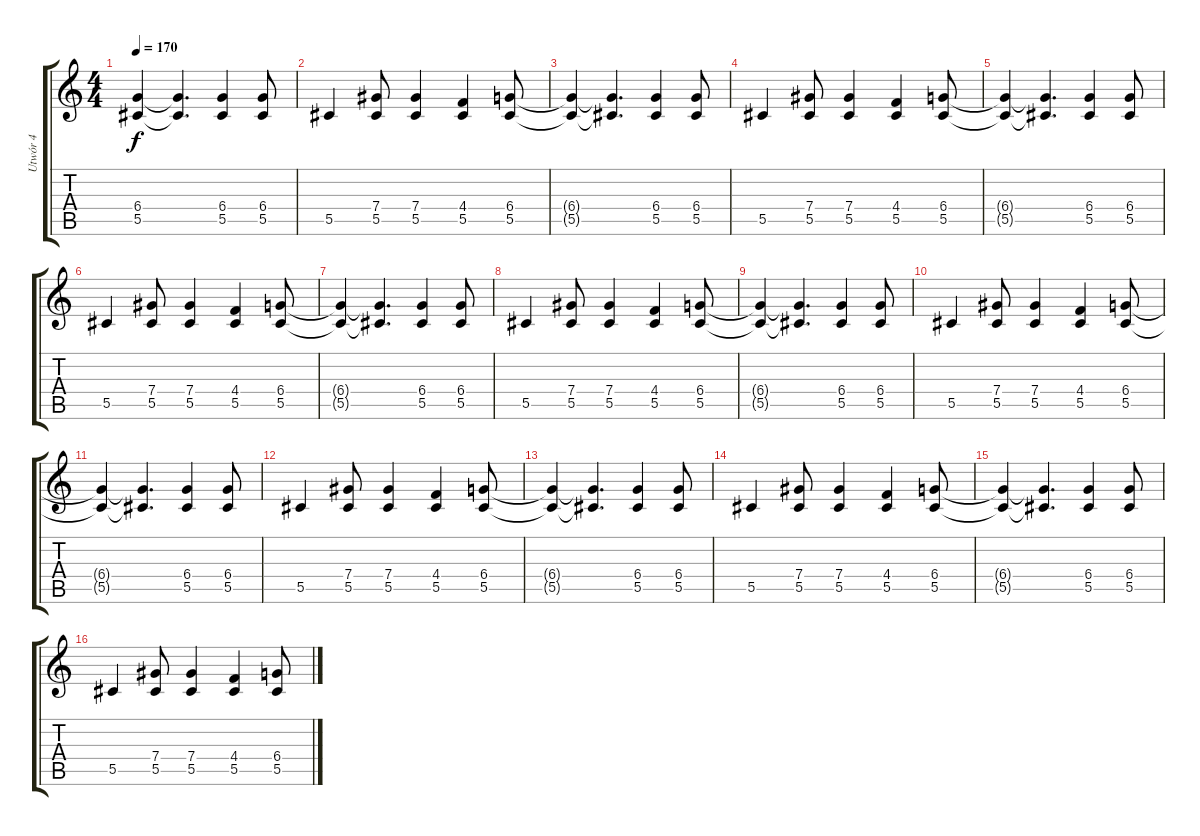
\track ("Utwór 4" "Utwór 4") {instrument electricguitarclean}
\staff {score tabs}
\tuning (Eb4 Bb3 Gb3 Db3 Ab2 Db2) {hide}
\ts (4 4)
\tempo 170
\clef g2
\ks c
(6.4{t} 5.5{t}).4{dy f} (6.4{t} 5.5{t}).4{d} (6.4 5.5).4 (6.4 5.5).8 |
5.5.4 (7.4 5.5).8 (7.4 5.5).4 (4.4 5.5).4 (6.4 5.5).8 |
(6.4{t} 5.5{t}).4 (6.4{t} 5.5{t}).4{d} (6.4 5.5).4 (6.4 5.5).8 |
5.5.4 (7.4 5.5).8 (7.4 5.5).4 (4.4 5.5).4 (6.4 5.5).8 |
(6.4{t} 5.5{t}).4 (6.4{t} 5.5{t}).4{d} (6.4 5.5).4 (6.4 5.5).8 |
5.5.4 (7.4 5.5).8 (7.4 5.5).4 (4.4 5.5).4 (6.4 5.5).8 |
(6.4{t} 5.5{t}).4 (6.4{t} 5.5{t}).4{d} (6.4 5.5).4 (6.4 5.5).8 |
5.5.4 (7.4 5.5).8 (7.4 5.5).4 (4.4 5.5).4 (6.4 5.5).8 |
(6.4{t} 5.5{t}).4 (6.4{t} 5.5{t}).4{d} (6.4 5.5).4 (6.4 5.5).8 |
5.5.4 (7.4 5.5).8 (7.4 5.5).4 (4.4 5.5).4 (6.4 5.5).8 |
(6.4{t} 5.5{t}).4 (6.4{t} 5.5{t}).4{d} (6.4 5.5).4 (6.4 5.5).8 |
5.5.4 (7.4 5.5).8 (7.4 5.5).4 (4.4 5.5).4 (6.4 5.5).8 |
(6.4{t} 5.5{t}).4 (6.4{t} 5.5{t}).4{d} (6.4 5.5).4 (6.4 5.5).8 |
5.5.4 (7.4 5.5).8 (7.4 5.5).4 (4.4 5.5).4 (6.4 5.5).8 |
(6.4{t} 5.5{t}).4 (6.4{t} 5.5{t}).4{d} (6.4 5.5).4 (6.4 5.5).8 |
5.5.4 (7.4 5.5).8 (7.4 5.5).4 (4.4 5.5).4 (6.4 5.5).8
